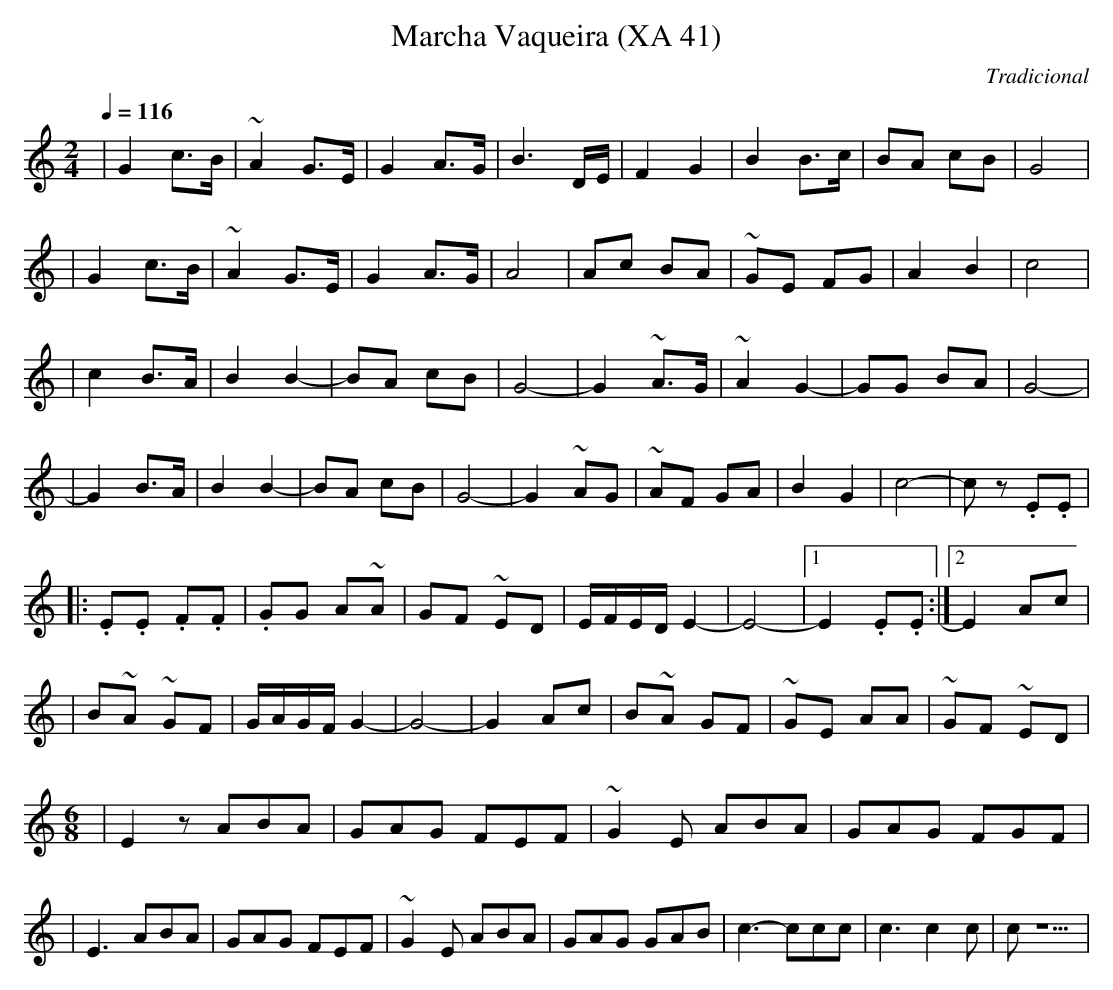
X:1
T:Marcha Vaqueira (XA 41)
C:Tradicional
M:2/4
L:1/8
Q:1/4=116
K:C
|G2 c>B|~A2 G>E|G2 A>G|B3 D/E/|F2 G2|B2 B>c|BA cB|G4|
|G2 c>B|~A2 G>E|G2 A>G|A4|Ac BA|~GE FG|A2 B2|c4|
|c2 B>A|B2 B2-|BA cB|G4-|G2 ~A>G|~A2 G2-|GG BA|G4-|
|G2 B>A|B2 B2-|BA cB|G4-|G2 ~AG|~AF GA|B2 G2|c4-|c z .E.E|
|: .E.E .F.F|.GG A~A|GF ~ED|E/F/E/D/ E2-|E4-|[1 E2 .E.E :|[2 E2 Ac|
|B~A ~GF|G/A/G/F/ G2-|G4-|G2 Ac|B~A GF|~GE AA|~GF ~ED|
[M:6/8]
|E2 z ABA|GAG FEF|~G2 E ABA|GAG FGF|
|E3 ABA|GAG FEF|~G2 E ABA|GAG GAB|c3-ccc|c3 c2 c|c z5|
